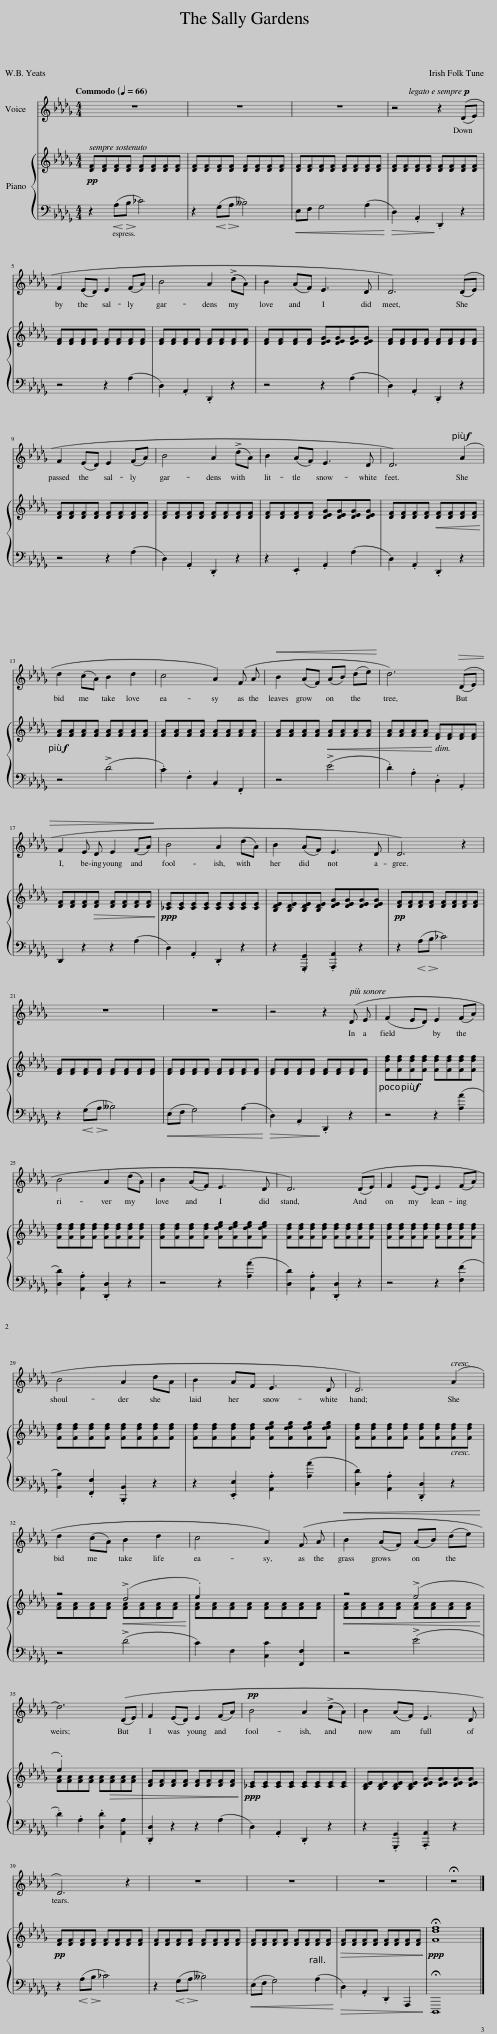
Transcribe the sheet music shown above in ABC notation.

X:1
%%score 1 { ( 2 4 ) | 3 }
L:1/8
Q:1/4=66
M:4/4
I:linebreak $
K:Db
V:1 treble
V:2 treble
V:4 treble
V:3 bass
V:1
 z8 | z8 | z8 | z4!p! z2 ((DE) |$ F2 (ED) E2 (FA) | %5
 B4 A2 (!>!dA) | B2 (AF) E3 D | D6) ((DE) |$ F2 (ED) E2 (FA) | B4 A2 (!>!dA) | %10
 B2 (AF) E3 D | D6)!f! (A2 |$ d2 (cA) B2 d2 | c4 A2) (F A |!<(! B2 (AF) (AB) (de)!<)! | %15
 d6)!>(! ((DE) |$ F2 E D E2 (FA)!>)! | B4 A2 (dA) | B2 (AF) E3 D | D6) z2 |$ %20
 z8 | z8 | z4 z2!mf! (D E | (F2 ED) E2 (FA) |$ B4 A2 (dA) | %25
 B2 (AF) E3 D | D6) ((DE) | F2 (ED) E2 (FA) |$ B4 A2 dA | B2 AF E3 D | %30
 D6) (A2 |$ d2 (cA) B2 d2 | c4 A2) (F A |!<(! B2 (AF) (AB) (de)!<)! |$ d6) ((DE) | %35
 F2 (ED) E2 (FA) |!pp! B4 A2 (!>!dA) | B2 (AF) E3 D |$ D6) z2 | z8 | %40
 z8[Q:1/4=55] | z8 | !fermata!z8 |] %43
V:2
!pp! [DF][DF][DF][DF] [DF][DF][DF][DF] | [DF][DF][DF][DF] [DF][DF][DF][DF] | [DF][DF][DF][DF] [DF][DF][DF][DF] | [DF][DF][DF][DF] [DF][DF][DF][DF] |$ [DF][DF][DF][DF] [DF][DF][DF][DF] | %5
 [DF][DF][DF][DF] [DF][DF][DF][DF] | [DF][DF][DF][DF] [DEG][DEG][DEG][DEG] | [DF][DF][DF][DF] [DF][DF][DF][DF] |$ [DF][DF][DF][DF] [DF][DF][DF][DF] | [DF][DF][DF][DF] [DF][DF][DF][DF] | %10
 [DF][DF][DF][DF] [DEG][DEG][DEG][DEG] | [DF][DF][DF][DF]!<(! [DF][DF][DF][DF]!<)! |$!f! [FA][FA][FA][FA] [FA][FA][FA][FA] | [FA][FA][FA][FA] [FA][FA][FA][FA] | [FA][FA][FA][FA]!<(! [FA][FA][FA][FA] | %15
 [FA][FA][FA][FA]!<)! [DF][DF][DF][DF] |$ [DF][DF][DF]!>(![DF] [DF][DF][DF][DF]!>)! |!ppp! [_CE][CE][CE][CE] [CE][CE][CE][CE] | [B,DE][B,DE][B,DE][B,DE] [DEG][DEG][DEG][DEG] |!pp! [DF][DF][DF][DF] [DF][DF][DF][DF] |$ %20
 [DF][DF][DF][DF] [DF][DF][DF][DF] | [DF][DF][DF][DF] [DF][DF][DF][DF] | [DF][DF][DF][DF] [DF][DF][DF][DF] |!f! [Fdf][Fdf][Fdf][Fdf] [Fdf][Fdf][Fdf][Fdf] |$ [Fdf][Fdf][Fdf][Fdf] [Fdf][Fdf][Fdf][Fdf] | %25
 [Fdf][Fdf][Fdf][Fdf] [Fdeg][Fdeg][Fdeg][Fdeg] | [Fdf][Fdf][Fdf][Fdf] [Fdf][Fdf][Fdf][Fdf] | [Fdf][Fdf][Fdf][Fdf] [Fdf][Fdf][Fdf][Fdf] |$ [Fdf][Fdf][Fdf][Fdf] [Fdf][Fdf][Fdf][Fdf] | [Fdf][Fdf][Fdf][Fdf] [Fdeg][Fdeg][Fdeg][Fdeg] | %30
 [Fdf][Fdf][Fdf][Fdf] [Fdf][Fdf][Fdf][Fdf] |$ [FA][FA][FA][FA]!<(! [FA][FA][FA][FA]!<)! | [FA][FA][FA][FA] [FA][FA][FA][FA] |!<(! [FA][FA][FA][FA] [FA][FA][FA][FA]!<)! |$ [FA][FA][FA][FA] [FA]!>(![FA][FA][FA] | %35
 [DF][DF][DF][DF] [DF][DF][DF][DF]!>)! |!ppp! [_CE][CE][CE][CE] [CE][CE][CE][CE] | [B,DE][B,DE][B,DE][B,DE] [DEG][DEG][DEG][DEG] |$!pp! [DF][DF][DF][DF] [DF][DF][DF][DF] | [DF][DF][DF][DF] [DF][DF][DF][DF] | %40
 [DF][DF][DF][DF] [DF][DF][DF][DF] |!>(! [DF][DF][DF][DF] [DF][DF][DF][DF]!>)! |!ppp! !fermata![Fdf]8 |] %43
V:3
 z2!<(! (A,!<)!!>(!B,!>)! _C4) | z2!<(! (G,!<)!!>(!A,!>)! __B,4) |!<(! E,F, G,4 (A,2!<)! |!>(! D,2) .A,,2!>)! .D,,2 z2 |$ z4 z2 (A,2 | %5
 D,2) .A,,2 .D,,2 z2 | z4 z2 (A,2 | D,2) .A,,2 .D,,2 z2 |$ z4 z2 (A,2 | D,2) .A,,2 .D,,2 z2 | %10
 z2 .E,,2 .A,,2 (A,2 | D,2) .A,,2 .D,,2 z2 |$ z4 (!>!D4 | .C2) .F,2 .C,2 .F,,2 | z4 (!>!E4 | %15
 .D2) .A,2 .D,2 .A,,2 |$ D,,2 z2 z2 (A,2 | D,2) .A,,2 .D,,2 z2 | z2 .[G,,,G,,]2 .[A,,,A,,]2 z2 | z2!<(! (A,!<)!!>(!B,!>)! _C4) |$ %20
 z2!<(! (G,!<)!!>(!A,!>)! __B,4) |!<(! (E,F, G,4) (A,2!<)! |!>(! D,2) .A,,2!>)! .D,,2 z2 | z4 z2 ([A,A]2 |$ [D,D]2) .[A,,A,]2 .[D,,D,]2 z2 | %25
 z4 z2 ([A,A]2 | [D,D]2) .[A,,A,]2 .[D,,D,]2 z2 | z4 z2 ([F,F]2 |$ [B,,B,]2) .[F,,F,]2 .[B,,,B,,]2 z2 | z2 .[E,,E,]2 .[A,,A,]2 ([A,A]2 | %30
 [D,D]2) .[A,,A,]2 .[D,,D,]2 z2 |$ z4 (!>!D4 | C2) F,2 [C,C]2 [F,,F,]2 | z4 (!>!E4 |$ .D2) .A,2 .[D,D]2 [A,,A,]2 | %35
 .[D,,D,]2 z2 z2 (A,2 | D,2) .A,,2 .D,,2 z2 | z2 .[G,,,G,,]2 .[A,,,A,,]2 z2 |$ z2!<(! (A,!<)!!>(!B,!>)! _C4) | z2!<(! (G,!<)!!>(!A,!>)! __B,4) | %40
!<(! (E,F, G,4) (A,2!<)! |!>(! D,2) .A,,2 .D,,2 A,,,2!>)! | !fermata!D,,,8 |] %43
V:4
 x8 | x8 | x8 | x8 |$ x8 | %5
 x8 | x8 | x8 |$ x8 | x8 | %10
 x8 | x8 |$ x8 | x8 | x8 | %15
 x8 |$ x8 | x8 | x8 | x8 |$ %20
 x8 | x8 | x8 | x8 |$ x8 | %25
 x8 | x8 | x8 |$ x8 | x8 | %30
 x8 |$ z4 (!>!d4 | .e2) x6 | z4 (!>!e4 |$ .e2) x6 | %35
 x8 | x8 | x8 |$ x8 | x8 | %40
 x8 | x8 | x8 |] %43
